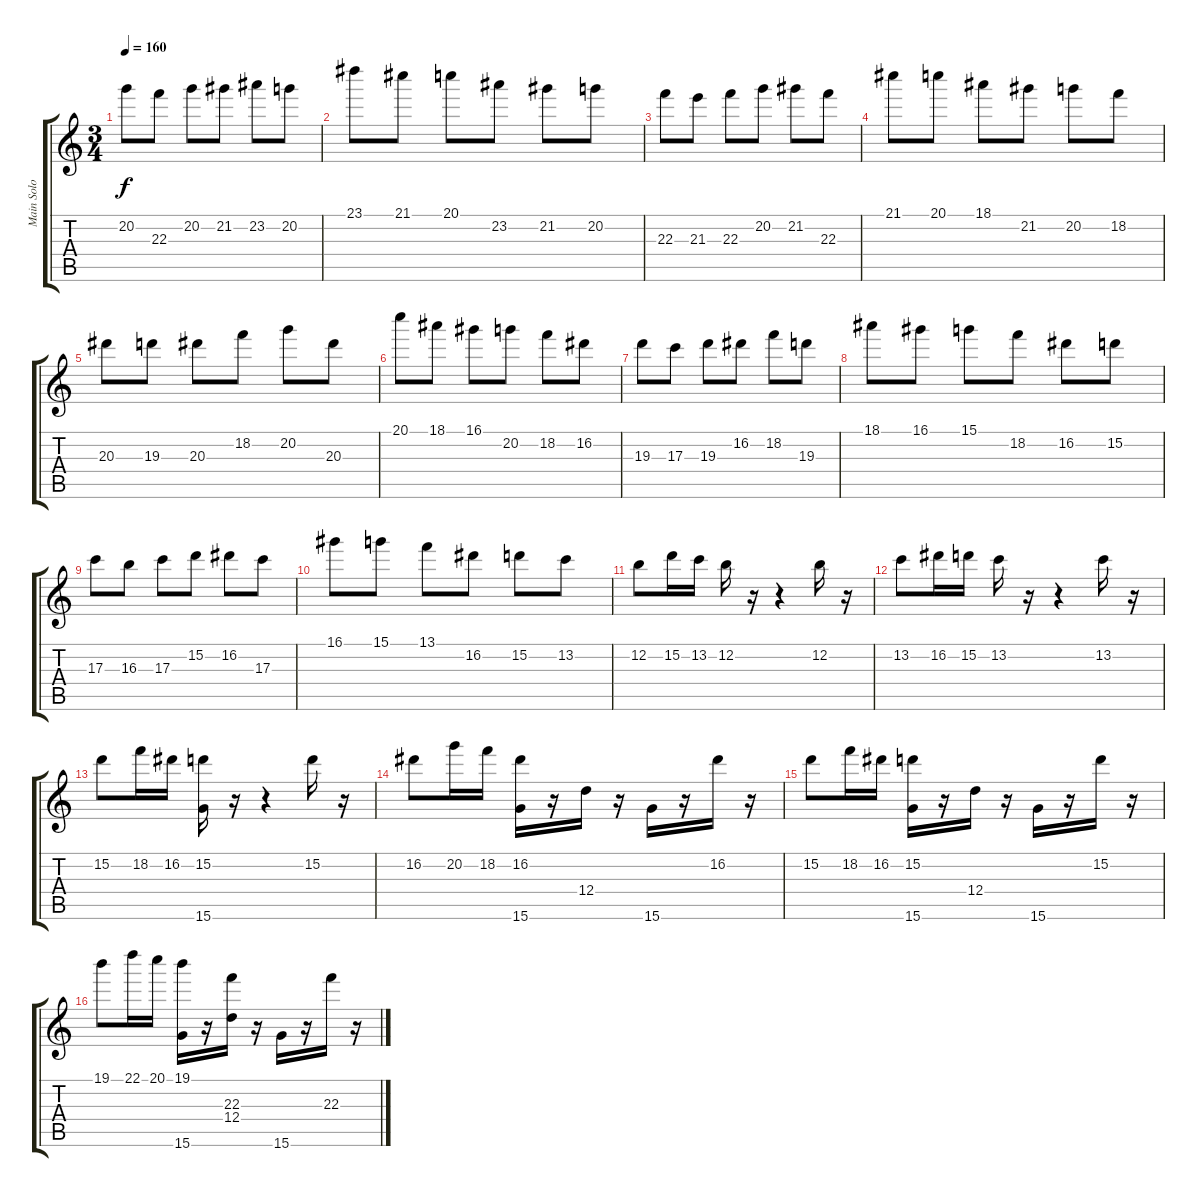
\track ("Main Solo" "Main Solo") {instrument overdrivenguitar}
\staff {score tabs}
\tuning (E4 B3 G3 D3 A2 E2) {hide}
\ts (3 4)
\tempo 160
\clef g2
\ks c
20.2.8{dy f} 22.3.8 20.2.8 21.2.8 23.2.8 20.2.8 |
23.1.8 21.1.8 20.1.8 23.2.8 21.2.8 20.2.8 |
22.3.8 21.3.8 22.3.8 20.2.8 21.2.8 22.3.8 |
21.1.8 20.1.8 18.1.8 21.2.8 20.2.8 18.2.8 |
20.3.8 19.3.8 20.3.8 18.2.8 20.2.8 20.3.8 |
20.1.8 18.1.8 16.1.8 20.2.8 18.2.8 16.2.8 |
19.3.8 17.3.8 19.3.8 16.2.8 18.2.8 19.3.8 |
18.1.8 16.1.8 15.1.8 18.2.8 16.2.8 15.2.8 |
17.3.8 16.3.8 17.3.8 15.2.8 16.2.8 17.3.8 |
16.1.8 15.1.8 13.1.8 16.2.8 15.2.8 13.2.8 |
12.2.8 15.2.16 13.2.16 12.2.16 r.16 r.4 12.2.16 r.16 |
13.2.8 16.2.16 15.2.16 13.2.16 r.16 r.4 13.2.16 r.16 |
15.2.8 18.2.16 16.2.16 (15.2 15.6).16 r.16 r.4 15.2.16 r.16 |
16.2.8 20.2.16 18.2.16 (16.2 15.6).16 r.16 12.4.16 r.16 15.6.16 r.16 16.2.16 r.16 |
15.2.8 18.2.16 16.2.16 (15.2 15.6).16 r.16 12.4.16 r.16 15.6.16 r.16 15.2.16 r.16 |
19.1.8 22.1.16 20.1.16 (19.1 15.6).16 r.16 (22.3 12.4).16 r.16 15.6.16 r.16 22.3.16 r.16
